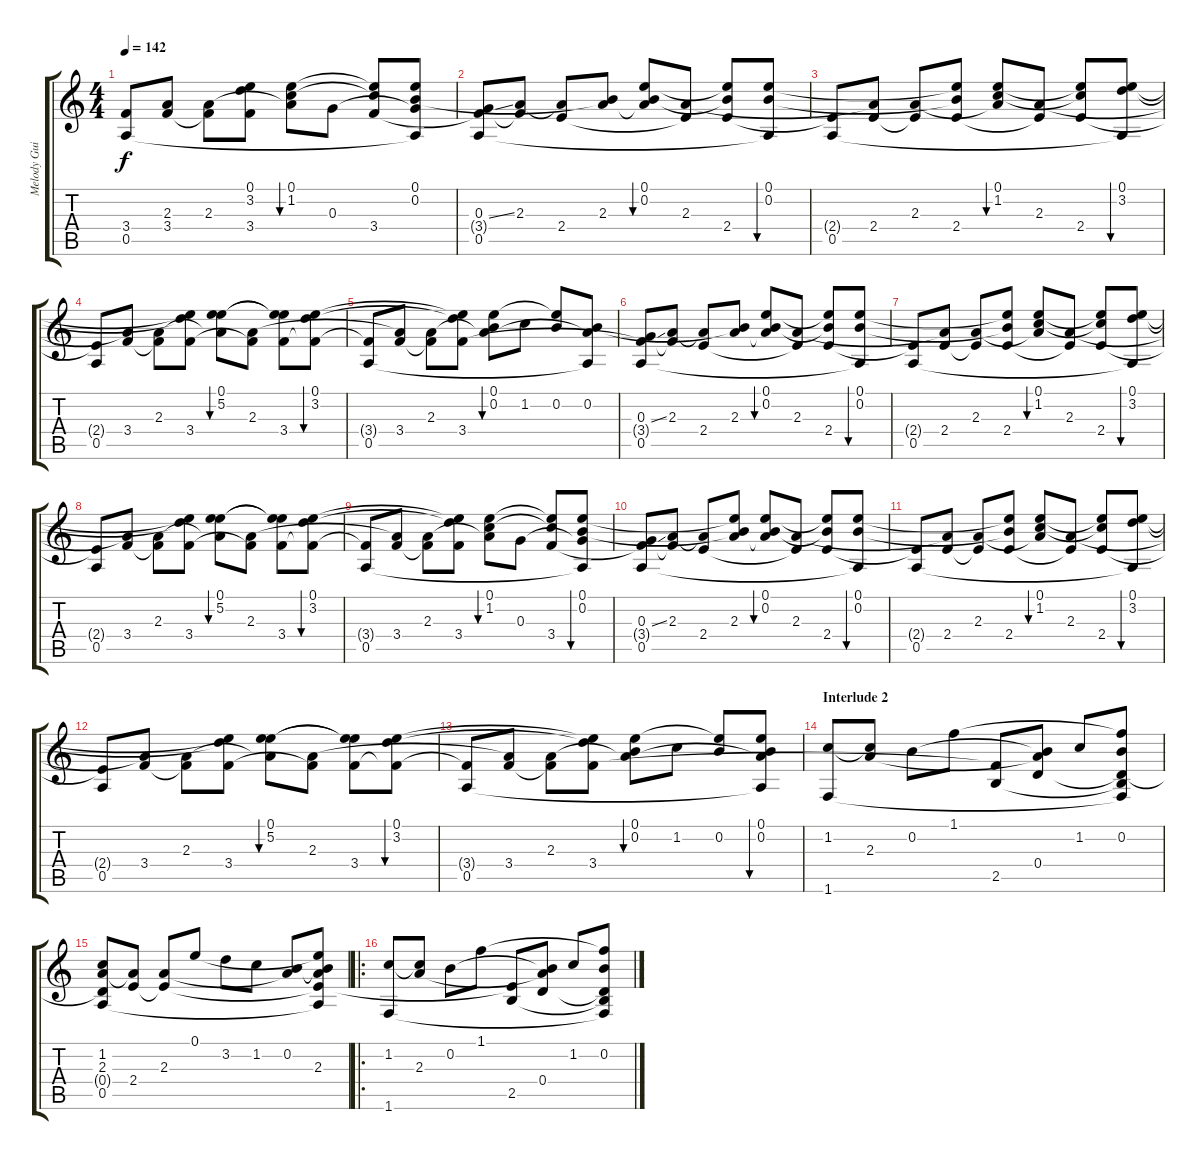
\track ("Melody Guitar" "Melody Gui") {instrument acousticguitarsteel}
\staff {score tabs}
\tuning (E4 B3 G3 D3 A2 E2) {hide}
\ts (4 4)
\tempo 142
\clef g2
\ks c
(3.4{t} 0.5).8{dy f} (2.3{t} 3.4).8 (2.3 3.4{t}).8 (0.1{t} 3.2{t} 3.4).8 (0.1 1.2 2.3{t}).8{bu 60} 0.3.8 (0.1{t} 1.2{t} 3.4).8 (0.1 0.2 0.3{t} 0.5{t}).8 |
(0.3{ss} 3.4{t} 0.5).8 (2.3 3.4{t}).8 (2.3{t} 2.4).8 (0.2{t} 2.3).8 (0.1 0.2 2.3{t}).8{bu 60} (2.3 2.4{t}).8 (0.1{t} 0.2{t} 2.4).8 (0.1 0.2 0.5{t}).8{bu 60} |
(2.4{t} 0.5).8 (2.3{t} 2.4).8 (2.3 2.4{t}).8 (0.1{t} 0.2{t} 2.4).8 (0.1 1.2 2.3{t}).8{bu 60} (2.3 2.4{t}).8 (0.1{t} 1.2{t} 2.4).8 (0.1 3.2 0.5{t}).8{bu 60} |
(2.4{t} 0.5).8 (2.3{t} 3.4).8 (2.3 3.4{t}).8 (0.1{t} 3.2{t} 3.4).8 (0.1 5.2 2.3{t}).8{bu 60} (2.3 3.4{t}).8 (0.1{t} 5.2{t} 3.4).8 (0.1 3.2 3.4{t}).8{bu 60} |
(3.4{t} 0.5).8 (2.3{t} 3.4).8 (2.3 3.4{t}).8 (0.1{t} 3.2{t} 3.4).8 (0.1 0.2 2.3{t}).8{bu 60} 1.2.8 (0.1{t} 0.2).8 (0.2 2.3{t} 0.5{t}).8 |
(0.3{ss} 3.4{t} 0.5).8 (2.3 3.4{t}).8 (2.3{t} 2.4).8 (0.2{t} 2.3).8 (0.1 0.2 2.3{t}).8{bu 60} (2.3 2.4{t}).8 (0.1{t} 0.2{t} 2.4).8 (0.1 0.2 0.5{t}).8{bu 60} |
(2.4{t} 0.5).8 (2.3{t} 2.4).8 (2.3 2.4{t}).8 (0.1{t} 0.2{t} 2.4).8 (0.1 1.2 2.3{t}).8{bu 60} (2.3 2.4{t}).8 (0.1{t} 1.2{t} 2.4).8 (0.1 3.2 0.5{t}).8{bu 60} |
(2.4{t} 0.5).8 (2.3{t} 3.4).8 (2.3 3.4{t}).8 (0.1{t} 3.2{t} 3.4).8 (0.1 5.2 2.3{t}).8{bu 60} (2.3 3.4{t}).8 (0.1{t} 5.2{t} 3.4).8 (0.1 3.2 3.4{t}).8{bu 60} |
(3.4{t} 0.5).8 (2.3{t} 3.4).8 (2.3 3.4{t}).8 (0.1{t} 3.2{t} 3.4).8 (0.1 1.2 2.3{t}).8{bu 60} 0.3.8 (0.1{t} 1.2{t} 3.4).8 (0.1 0.2 0.3{t} 0.5{t}).8{bu 60} |
(0.3{ss} 3.4{t} 0.5).8 (2.3 3.4{t}).8 (2.3{t} 2.4).8 (0.1{t} 0.2{t} 2.3).8 (0.1 0.2 2.3{t}).8{bu 60} (2.3 2.4{t}).8 (0.1{t} 0.2{t} 2.4).8 (0.1 0.2 0.5{t}).8{bu 60} |
(2.4{t} 0.5).8 (2.3{t} 2.4).8 (2.3 2.4{t}).8 (0.1{t} 0.2{t} 2.4).8 (0.1 1.2 2.3{t}).8{bu 60} (2.3 2.4{t}).8 (0.1{t} 1.2{t} 2.4).8 (0.1 3.2 0.5{t}).8{bu 60} |
(2.4{t} 0.5).8 (2.3{t} 3.4).8 (2.3 3.4{t}).8 (0.1{t} 3.2{t} 3.4).8 (0.1 5.2 2.3{t}).8{bu 60} (2.3 3.4{t}).8 (0.1{t} 5.2{t} 3.4).8 (0.1 3.2 3.4{t}).8{bu 60} |
(3.4{t} 0.5).8 (2.3{t} 3.4).8 (2.3 3.4{t}).8 (0.1{t} 3.2{t} 3.4).8 (0.1 0.2 2.3{t}).8{bu 60} 1.2.8 (0.1{t} 0.2).8 (0.1 0.2 2.3{t} 0.5{t}).8{bu 60} |
\section ("" "Interlude 2")
(1.2 1.6).8 (1.2{t} 2.3).8 0.2.8 1.1.8 (3.4{t} 2.5).8 (0.2{t} 2.3{t} 0.4).8 1.2.8 (1.1{t} 0.2 0.4{t} 2.5{t} 1.6{t}).8 |
(1.2 2.3 0.4{t} 0.5).8 (2.3{t} 2.4).8 (2.3 2.4{t}).8 0.1.8 3.2.8 1.2.8 (0.2 2.3{t}).8 (0.1{t} 0.2{t} 2.3 2.4{t} 0.5{t}).8 |
\ro
(1.2 1.6).8 (1.2{t} 2.3).8 0.2.8 1.1.8 (2.4{t} 2.5).8 (0.2{t} 2.3{t} 0.4).8 1.2.8 (1.1{t} 0.2 0.4{t} 2.5{t} 1.6{t}).8
